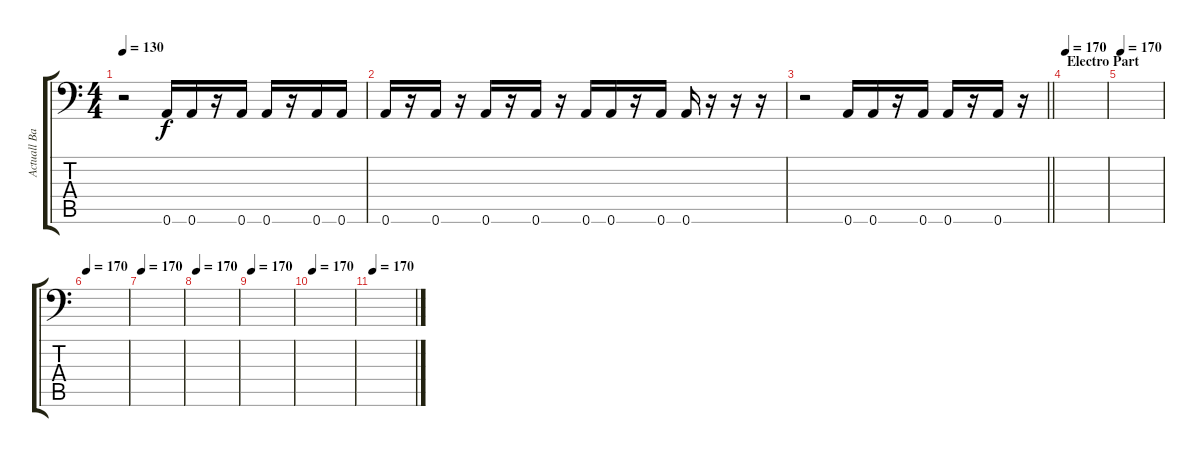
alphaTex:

\track ("Actuall Bas" "Actuall Ba") {instrument electricbasspick}
\staff {score tabs}
\tuning (B3 Gb3 D3 A2 E2 A1) {hide}
\ts (4 4)
\tempo 130
\clef f4
\ks c
r.2{dy f} 0.6.16 0.6.16 r.16 0.6.16 0.6.16 r.16 0.6.16 0.6.16 |
0.6.16 r.16 0.6.16 r.16 0.6.16 r.16 0.6.16 r.16 0.6.16 0.6.16 r.16 0.6.16 0.6.16 r.16 r.16 r.16 |
\barLineRight lightlight
r.2 0.6.16 0.6.16 r.16 0.6.16 0.6.16 r.16 0.6.16 r.16 |
\section ("" "Electro Part")
\tempo 170
|
\tempo 170
|
\tempo 170
|
\tempo 170
|
\tempo 170
|
\tempo 170
|
\tempo 170
|
\tempo 170
